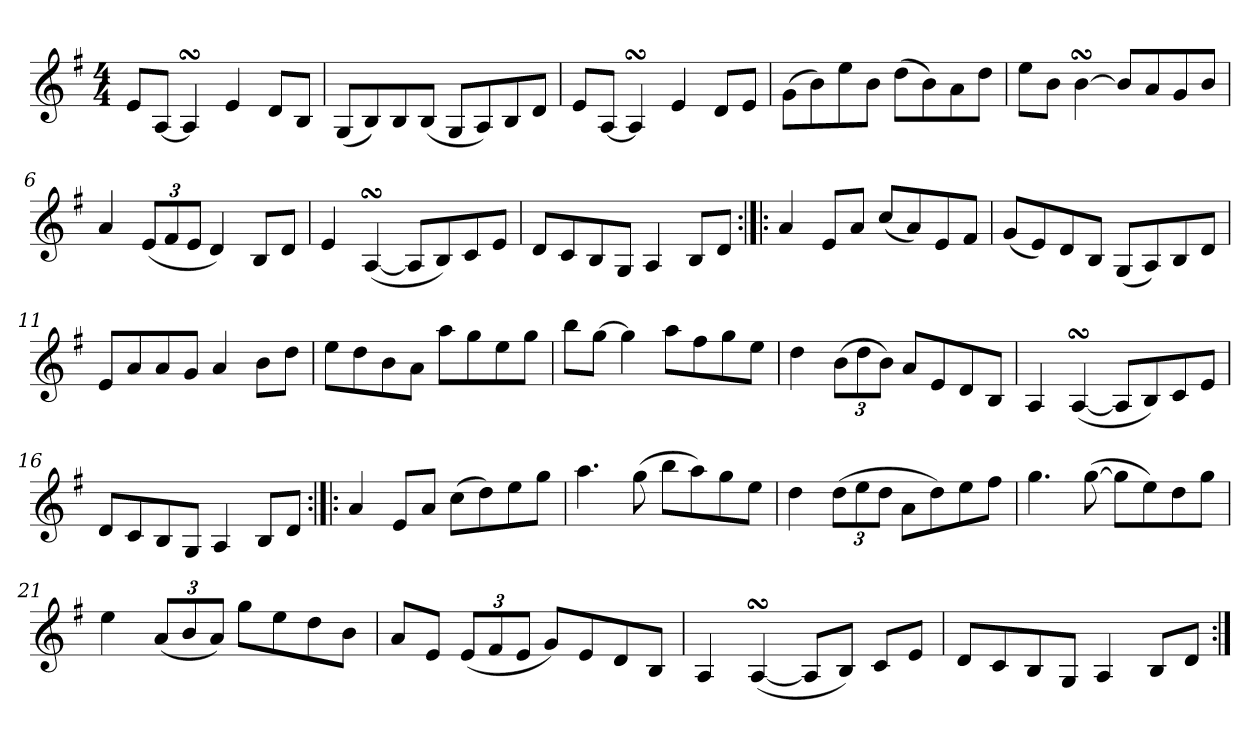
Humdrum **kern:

**kern
*part1
*staff1
*clefG2
*k[f#]
*M4/4
=1
8e/L
[8A/J
4AsSSS/]
4e/
8d/L
8B/J
=2
(<8G/L
8B/)
8B/
(<8B/J
8G/L
8A/)
8B/
8d/J
=3
8e/L
[8A/J
4AsSSS/]
4e/
8d/L
8e/J
=4
(>8g\L
8b\)
8ee\
8b\J
(>8dd\L
8b\)
8a\
8dd\J
=5
8ee\L
8b\J
[4bsSsS\
8b/L]
8a/
8g/
8b/J
!!LO:LB:g=z
=6
4a/
*Xbrackettup
(<12e/L
12f#/
12e/J
4d/)
8B/L
8d/J
=7
4e/
(<[4AsSSS/
8A/L]
8B/)
8c/
8e/J
=8
8d/L
8c/
8B/
8G/J
4A/
8B/L
8d/J
=9:|!|:
4a/
8e/L
8a/J
(<8cc/L
8a/)
8e/
8f#/J
=10
(<8g/L
8e/)
8d/
8B/J
(<8G/L
8A/)
8B/
8d/J
!!LO:LB:g=z
=11
8e/L
8a/
8a/
8g/J
4a/
8b\L
8dd\J
=12
8ee\L
8dd\
8b\
8a\J
8aa\L
8gg\
8ee\
8gg\J
=13
8bb\L
[8gg\J
4gg\]
8aa\L
8ff#\
8gg\
8ee\J
=14
4dd\
(>12b\L
12dd\
12b\J)
8a/L
8e/
8d/
8B/J
=15
4A/
(<[4AsSSS/
8A/L]
8B/)
8c/
8e/J
!!LO:LB:g=z
=16
8d/L
8c/
8B/
8G/J
4A/
8B/L
8d/J
=17:|!|:
4a/
8e/L
8a/J
(>8cc\L
8dd\)
8ee\
8gg\J
=18
4.aa\
(>8gg\
8bb\L
8aa\)
8gg\
8ee\J
=19
4dd\
(>12dd\L
12ee\
12dd\J
8a\L
8dd\)
8ee\
8ff#\J
=20
4.gg\
(>[8gg\
8gg\L]
8ee\)
8dd\
8gg\J
!!LO:LB:g=z
=21
4ee\
(<12a/L
12b/
12a/J)
8gg\L
8ee\
8dd\
8b\J
=22
8a/L
8e/J
(<12e/L
12f#/
12e/J
8g/L)
8e/
8d/
8B/J
=23
4A/
(<[4AsSSS/
8A/L]
8B/J)
8c/L
8e/J
=24
8d/L
8c/
8B/
8G/J
4A/
8B/L
8d/J
=:|!
*-
